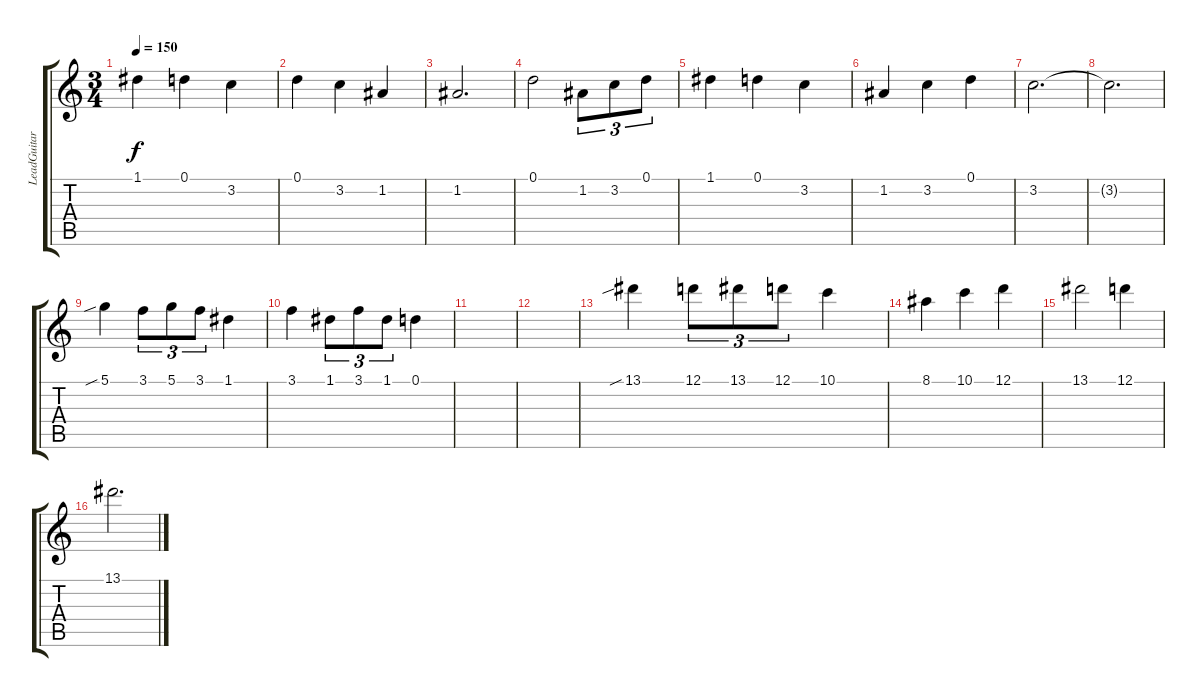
\track ("LeadGuitar" "LeadGuitar") {instrument distortionguitar}
\staff {score tabs}
\tuning (D4 A3 F3 C3 G2 C2) {hide}
\ts (3 4)
\tempo 150
\clef g2
\ks c
1.1.4{dy f} 0.1.4 3.2.4 |
0.1.4 3.2.4 1.2.4 |
1.2.2{d} |
0.1.2 1.2.8{tu (3 2)} 3.2.8{tu (3 2)} 0.1.8{tu (3 2)} |
1.1.4 0.1.4 3.2.4 |
1.2.4 3.2.4 0.1.4 |
3.2.2{d} |
3.2{t}.2{d} |
5.1{sib}.4{volume 9} 3.1.8{tu (3 2)} 5.1.8{tu (3 2)} 3.1.8{tu (3 2)} 1.1.4 |
3.1.4 1.1.8{tu (3 2)} 3.1.8{tu (3 2)} 1.1.8{tu (3 2)} 0.1.4 |
|
|
13.1{sib}.4 12.1.8{tu (3 2)} 13.1.8{tu (3 2)} 12.1.8{tu (3 2)} 10.1.4 |
8.1.4 10.1.4 12.1.4 |
13.1.2{volume 13 balance 8} 12.1.4 |
13.1.2{d}
